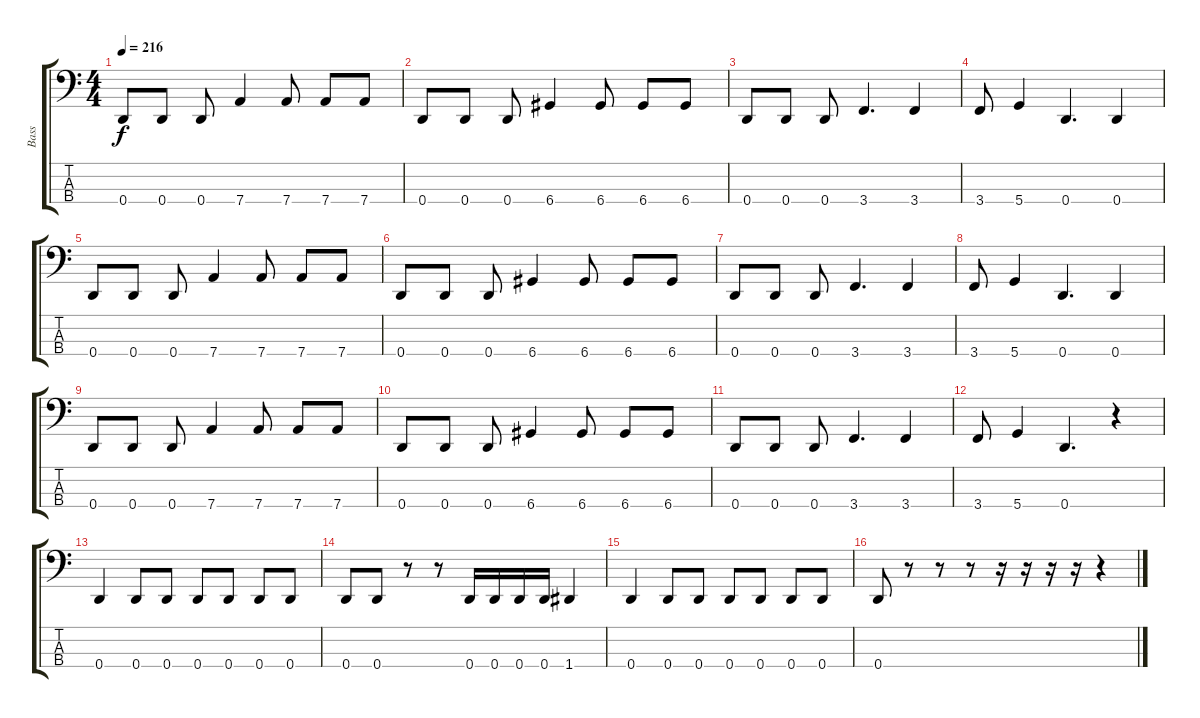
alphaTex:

\track ("Bass" "Bass") {instrument electricbasspick}
\staff {score tabs}
\tuning (F2 C2 G1 D1) {hide}
\ts (4 4)
\tempo 216
\clef f4
\ks c
0.4.8{dy f} 0.4.8 0.4.8 7.4.4 7.4.8 7.4.8 7.4.8 |
0.4.8 0.4.8 0.4.8 6.4.4 6.4.8 6.4.8 6.4.8 |
0.4.8 0.4.8 0.4.8 3.4.4{d} 3.4.4 |
3.4.8 5.4.4 0.4.4{d} 0.4.4 |
0.4.8 0.4.8 0.4.8 7.4.4 7.4.8 7.4.8 7.4.8 |
0.4.8 0.4.8 0.4.8 6.4.4 6.4.8 6.4.8 6.4.8 |
0.4.8 0.4.8 0.4.8 3.4.4{d} 3.4.4 |
3.4.8 5.4.4 0.4.4{d} 0.4.4 |
0.4.8 0.4.8 0.4.8 7.4.4 7.4.8 7.4.8 7.4.8 |
0.4.8 0.4.8 0.4.8 6.4.4 6.4.8 6.4.8 6.4.8 |
0.4.8 0.4.8 0.4.8 3.4.4{d} 3.4.4 |
3.4.8 5.4.4 0.4.4{d} r.4 |
0.4.4 0.4.8 0.4.8 0.4.8 0.4.8 0.4.8 0.4.8 |
0.4.8 0.4.8 r.8 r.8 0.4.16 0.4.16 0.4.16 0.4.16 1.4.4 |
0.4.4 0.4.8 0.4.8 0.4.8 0.4.8 0.4.8 0.4.8 |
0.4.8 r.8 r.8 r.8 r.16 r.16 r.16 r.16 r.4
